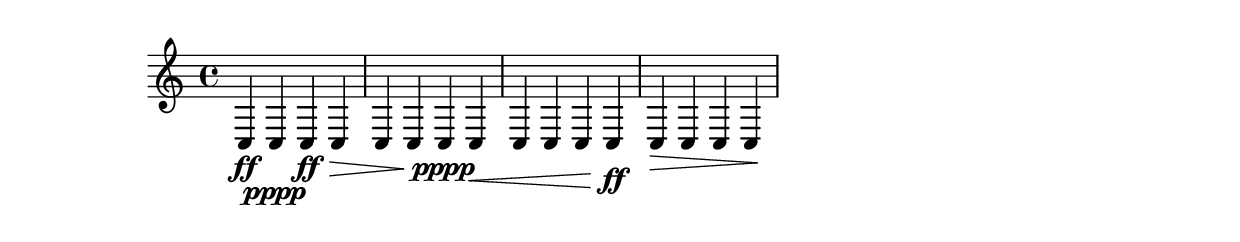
\header {

  texidoc = "Midi also handles crescendo and decrescendo, either
  starting and ending from specified or unspecified sound level."

}

\version  "2.11.10"

\score {
  \relative {

    \set midiMinimumVolume = #0.0
    \set midiMaximumVolume = #1.0
    c\ff c\pppp
    c\ff\> c c c c\!\pppp

    c\< c c c c\! \ff

    c\> c c c \!  
  } 
  \midi {}
  \layout{}
}
